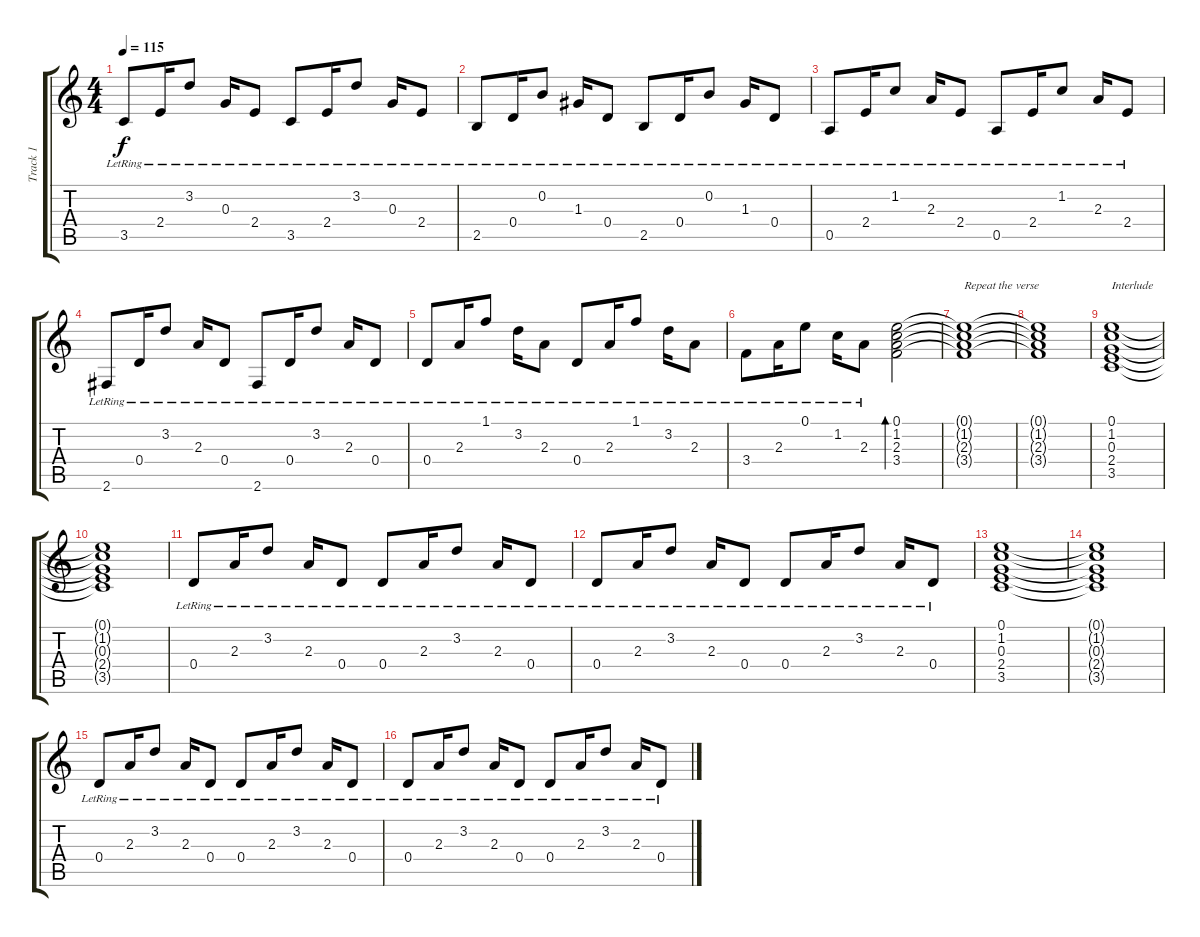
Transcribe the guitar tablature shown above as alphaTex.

\track ("Track 1" "Track 1") {instrument acousticguitarsteel}
\staff {score tabs}
\tuning (E4 B3 G3 D3 A2 E2) {hide}
\ts (4 4)
\tempo 115
\clef g2
\ks c
3.5{lr}.8{dy f} 2.4{lr}.16 3.2{lr}.8 0.3{lr}.16 2.4{lr}.8 3.5{lr}.8 2.4{lr}.16 3.2{lr}.8 0.3{lr}.16 2.4{lr}.8 |
2.5{lr}.8 0.4{lr}.16 0.2{lr}.8 1.3{lr}.16 0.4{lr}.8 2.5{lr}.8 0.4{lr}.16 0.2{lr}.8 1.3{lr}.16 0.4{lr}.8 |
0.5{lr}.8 2.4{lr}.16 1.2{lr}.8 2.3{lr}.16 2.4{lr}.8 0.5{lr}.8 2.4{lr}.16 1.2{lr}.8 2.3{lr}.16 2.4{lr}.8 |
2.6{lr}.8 0.4{lr}.16 3.2{lr}.8 2.3{lr}.16 0.4{lr}.8 2.6{lr}.8 0.4{lr}.16 3.2{lr}.8 2.3{lr}.16 0.4{lr}.8 |
0.4{lr}.8 2.3{lr}.16 1.1{lr}.8 3.2{lr}.16 2.3{lr}.8 0.4{lr}.8 2.3{lr}.16 1.1{lr}.8 3.2{lr}.16 2.3{lr}.8 |
3.4{lr}.8 2.3{lr}.16 0.1{lr}.8 1.2{lr}.16 2.3{lr}.8 (0.1 1.2 2.3 3.4).2{bd 240} |
(0.1{t} 1.2{t} 2.3{t} 3.4{t}).1{txt "Repeat the verse"} |
(0.1{t} 1.2{t} 2.3{t} 3.4{t}).1 |
(0.1 1.2 0.3 2.4 3.5).1{txt "Interlude"} |
(0.1{t} 1.2{t} 0.3{t} 2.4{t} 3.5{t}).1 |
0.4{lr}.8 2.3{lr}.16 3.2{lr}.8 2.3{lr}.16 0.4{lr}.8 0.4{lr}.8 2.3{lr}.16 3.2{lr}.8 2.3{lr}.16 0.4{lr}.8 |
0.4{lr}.8 2.3{lr}.16 3.2{lr}.8 2.3{lr}.16 0.4{lr}.8 0.4{lr}.8 2.3{lr}.16 3.2{lr}.8 2.3{lr}.16 0.4{lr}.8 |
(0.1 1.2 0.3 2.4 3.5).1 |
(0.1{t} 1.2{t} 0.3{t} 2.4{t} 3.5{t}).1 |
0.4{lr}.8 2.3{lr}.16 3.2{lr}.8 2.3{lr}.16 0.4{lr}.8 0.4{lr}.8 2.3{lr}.16 3.2{lr}.8 2.3{lr}.16 0.4{lr}.8 |
0.4{lr}.8 2.3{lr}.16 3.2{lr}.8 2.3{lr}.16 0.4{lr}.8 0.4{lr}.8 2.3{lr}.16 3.2{lr}.8 2.3{lr}.16 0.4{lr}.8
